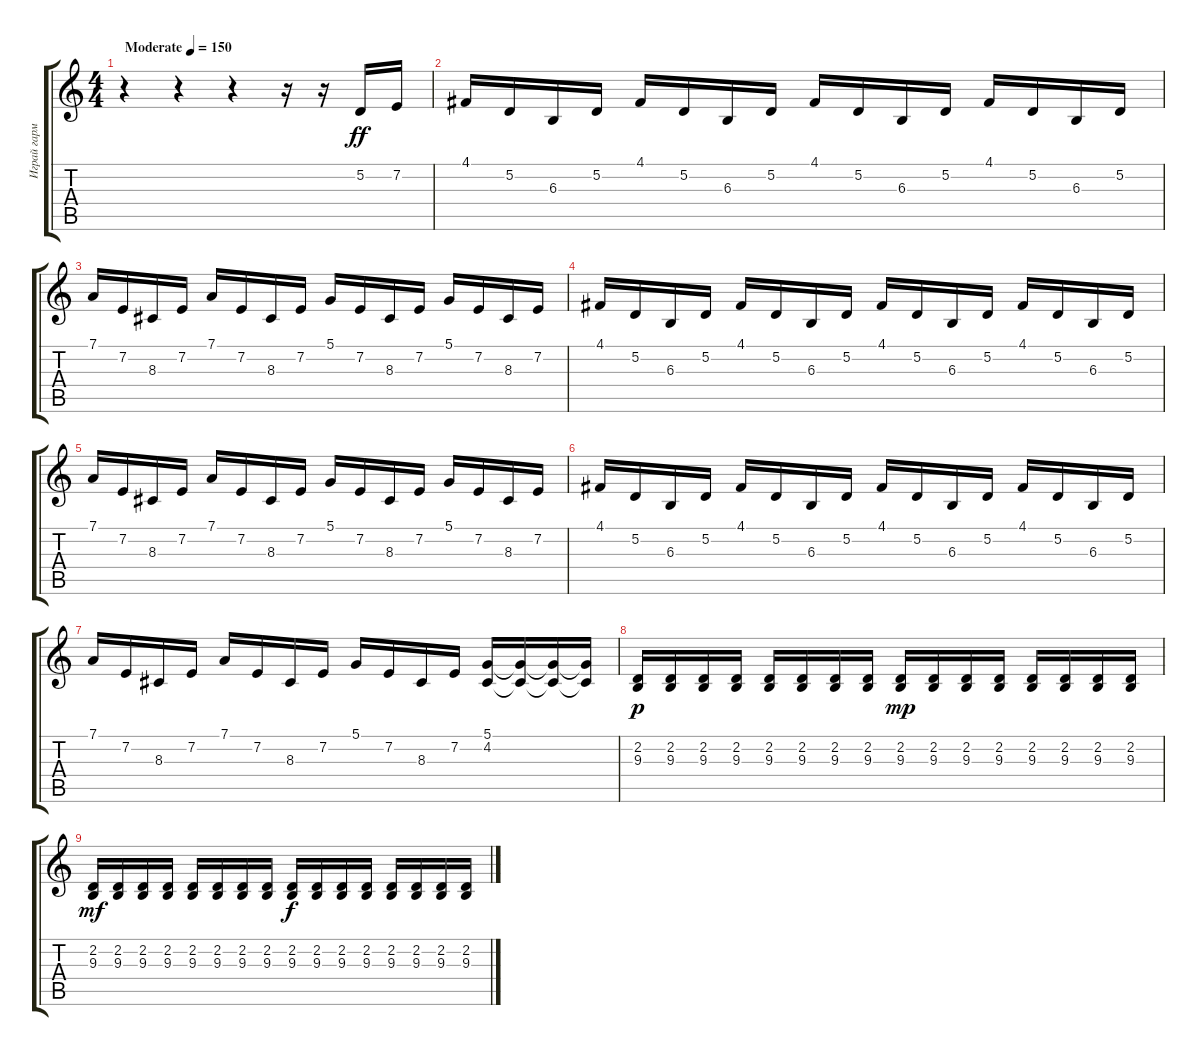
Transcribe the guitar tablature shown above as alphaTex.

\track ("Играй гармонь епт" "Играй гарм") {instrument accordion}
\staff {score tabs}
\tuning (D4 A3 F3 C3 G2 D2) {hide}
\ts (4 4)
\tempo (150 "Moderate")
\clef g2
\ks c
r.4{dy ff instrument accordion} r.4 r.4 r.16 r.16 5.2.16 7.2.16 |
4.1.16 5.2.16 6.3.16 5.2.16 4.1.16 5.2.16 6.3.16 5.2.16 4.1.16 5.2.16 6.3.16 5.2.16 4.1.16 5.2.16 6.3.16 5.2.16 |
7.1.16 7.2.16 8.3.16 7.2.16 7.1.16 7.2.16 8.3.16 7.2.16 5.1.16 7.2.16 8.3.16 7.2.16 5.1.16 7.2.16 8.3.16 7.2.16 |
4.1.16 5.2.16 6.3.16 5.2.16 4.1.16 5.2.16 6.3.16 5.2.16 4.1.16 5.2.16 6.3.16 5.2.16 4.1.16 5.2.16 6.3.16 5.2.16 |
7.1.16 7.2.16 8.3.16 7.2.16 7.1.16 7.2.16 8.3.16 7.2.16 5.1.16 7.2.16 8.3.16 7.2.16 5.1.16 7.2.16 8.3.16 7.2.16 |
4.1.16 5.2.16 6.3.16 5.2.16 4.1.16 5.2.16 6.3.16 5.2.16 4.1.16 5.2.16 6.3.16 5.2.16 4.1.16 5.2.16 6.3.16 5.2.16 |
7.1.16 7.2.16 8.3.16 7.2.16 7.1.16 7.2.16 8.3.16 7.2.16 5.1.16 7.2.16 8.3.16 7.2.16 (5.1 4.2).16 (5.1{t} 4.2{t}).16 (5.1{t} 4.2{t}).16 (5.1{t} 4.2{t}).16 |
(2.2 9.3).16{dy p} (2.2 9.3).16 (2.2 9.3).16 (2.2 9.3).16 (2.2 9.3).16 (2.2 9.3).16 (2.2 9.3).16 (2.2 9.3).16 (2.2 9.3).16{dy mp} (2.2 9.3).16 (2.2 9.3).16 (2.2 9.3).16 (2.2 9.3).16 (2.2 9.3).16 (2.2 9.3).16 (2.2 9.3).16 |
(2.2 9.3).16{dy mf} (2.2 9.3).16 (2.2 9.3).16 (2.2 9.3).16 (2.2 9.3).16 (2.2 9.3).16 (2.2 9.3).16 (2.2 9.3).16 (2.2 9.3).16{dy f} (2.2 9.3).16 (2.2 9.3).16 (2.2 9.3).16 (2.2 9.3).16 (2.2 9.3).16 (2.2 9.3).16 (2.2 9.3).16
